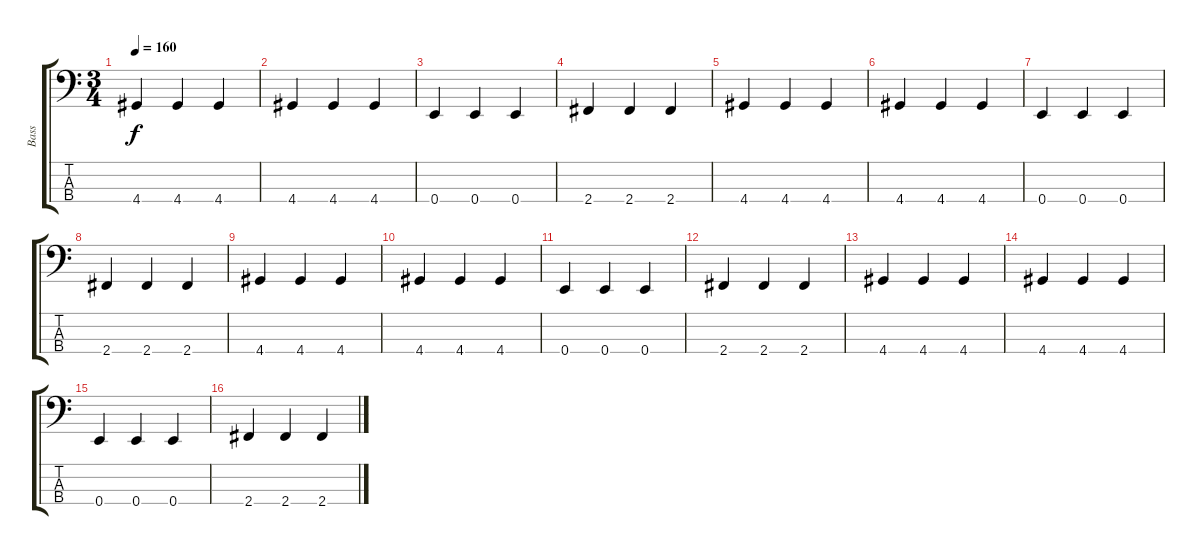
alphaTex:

\track ("Bass" "Bass") {instrument electricbassfinger}
\staff {score tabs}
\tuning (G2 D2 A1 E1) {hide}
\ts (3 4)
\tempo 160
\clef f4
\ks c
4.4.4{dy f} 4.4.4 4.4.4 |
4.4.4 4.4.4 4.4.4 |
0.4.4 0.4.4 0.4.4 |
2.4.4 2.4.4 2.4.4 |
4.4.4 4.4.4 4.4.4 |
4.4.4 4.4.4 4.4.4 |
0.4.4 0.4.4 0.4.4 |
2.4.4 2.4.4 2.4.4 |
4.4.4 4.4.4 4.4.4 |
4.4.4 4.4.4 4.4.4 |
0.4.4 0.4.4 0.4.4 |
2.4.4 2.4.4 2.4.4 |
4.4.4 4.4.4 4.4.4 |
4.4.4 4.4.4 4.4.4 |
0.4.4 0.4.4 0.4.4 |
2.4.4 2.4.4 2.4.4
